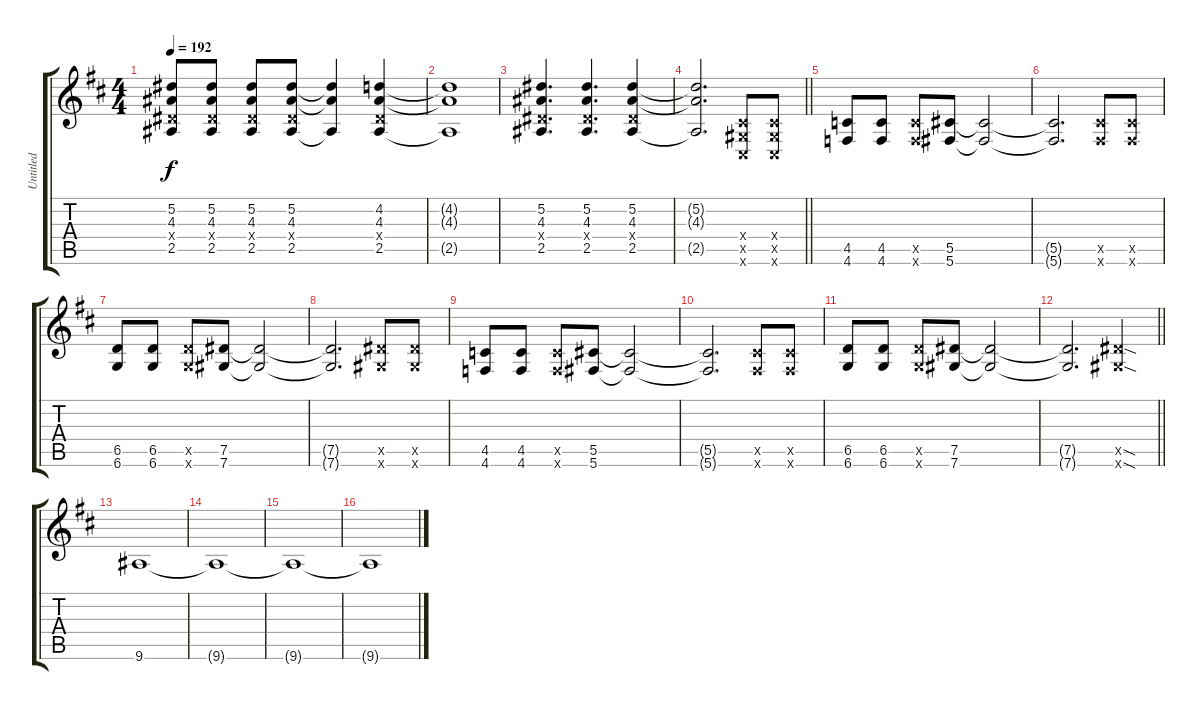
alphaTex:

\track ("Untitled" "Untitled") {instrument distortionguitar}
\staff {score tabs}
\tuning (Eb4 Bb3 Gb3 Db3 Ab2 Db2) {hide}
\ts (4 4)
\tempo 192
\clef g2
\ks d
(5.2 4.3 2.4{x} 2.5).8{dy f} (5.2 4.3 2.4{x} 2.5).8 (5.2 4.3 2.4{x} 2.5).8 (5.2 4.3 2.4{x} 2.5).8 (5.2{t} 4.3{t} 2.5{t}).4 (4.2 4.3 2.4{x} 2.5).4 |
(4.2{t} 4.3{t} 2.5{t}).1 |
(5.2 4.3 2.4{x} 2.5).4{d} (5.2 4.3 2.4{x} 2.5).4{d} (5.2 4.3 2.4{x} 2.5).4 |
\barLineRight lightlight
(5.2{t} 4.3{t} 2.5{t}).2{d} (0.4{x} 0.5{x} 0.6{x}).8 (0.4{x} 0.5{x} 0.6{x}).8 |
(4.5 4.6).8 (4.5 4.6).8 (4.5{x} 4.6{x}).8 (5.5 5.6).8 (5.5{t} 5.6{t}).2 |
(5.5{t} 5.6{t}).2{d} (5.5{x} 5.6{x}).8 (5.5{x} 5.6{x}).8 |
(6.5 6.6).8 (6.5 6.6).8 (6.5{x} 6.6{x}).8 (7.5 7.6).8 (7.5{t} 7.6{t}).2 |
(7.5{t} 7.6{t}).2{d} (7.5{x} 7.6{x}).8 (7.5{x} 7.6{x}).8 |
(4.5 4.6).8 (4.5 4.6).8 (4.5{x} 4.6{x}).8 (5.5 5.6).8 (5.5{t} 5.6{t}).2 |
(5.5{t} 5.6{t}).2{d} (5.5{x} 5.6{x}).8 (5.5{x} 5.6{x}).8 |
(6.5 6.6).8 (6.5 6.6).8 (6.5{x} 6.6{x}).8 (7.5 7.6).8 (7.5{t} 7.6{t}).2 |
\barLineRight lightlight
(7.5{t} 7.6{t}).2{d} (7.5{sod x} 7.6{sod x}).4 |
9.6.1 |
9.6{t}.1 |
9.6{t}.1 |
9.6{t}.1
